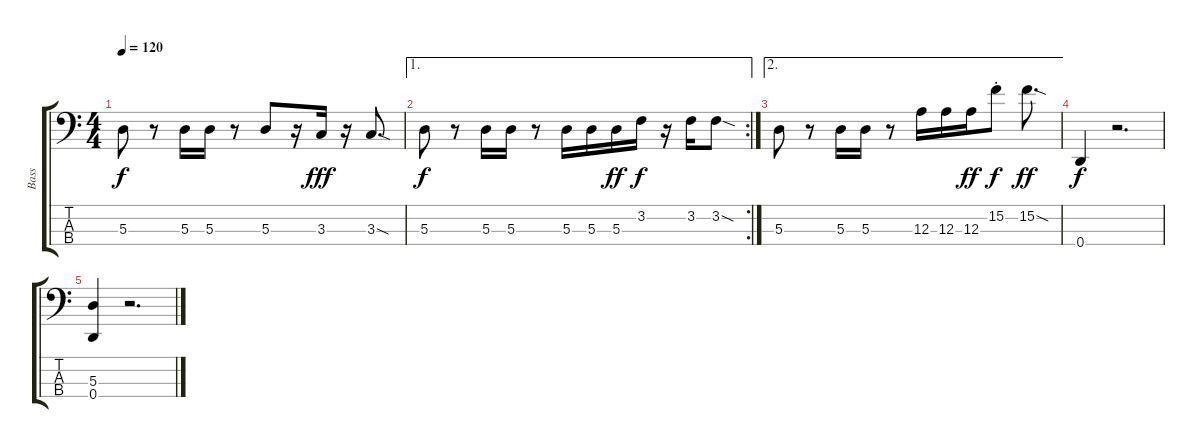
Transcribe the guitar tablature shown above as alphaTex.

\track ("Bass" "Bass") {instrument electricbasspick}
\staff {score tabs}
\tuning (G2 D2 A1 D1) {hide}
\ts (4 4)
\tempo 120
\clef f4
\ks c
5.3.8{dy f} r.8 5.3.16 5.3.16 r.8 5.3.8 r.16 3.3.16{dy fff} r.16 3.3{sod}.8{d} |
\ae 1
\rc 2
5.3.8{dy f} r.8 5.3.16 5.3.16 r.8 5.3.16 5.3.16 5.3.16{dy ff} 3.2.16{dy f} r.16 3.2.16 3.2{sod}.8 |
\ae 2
5.3.8 r.8 5.3.16 5.3.16 r.8 12.3.16 12.3.16 12.3.16{dy ff} 15.2{st}.8{dy f} 15.2{sod}.8{d dy ff} |
0.4.4{dy f} r.2{d} |
(5.3 0.4).4 r.2{d}
